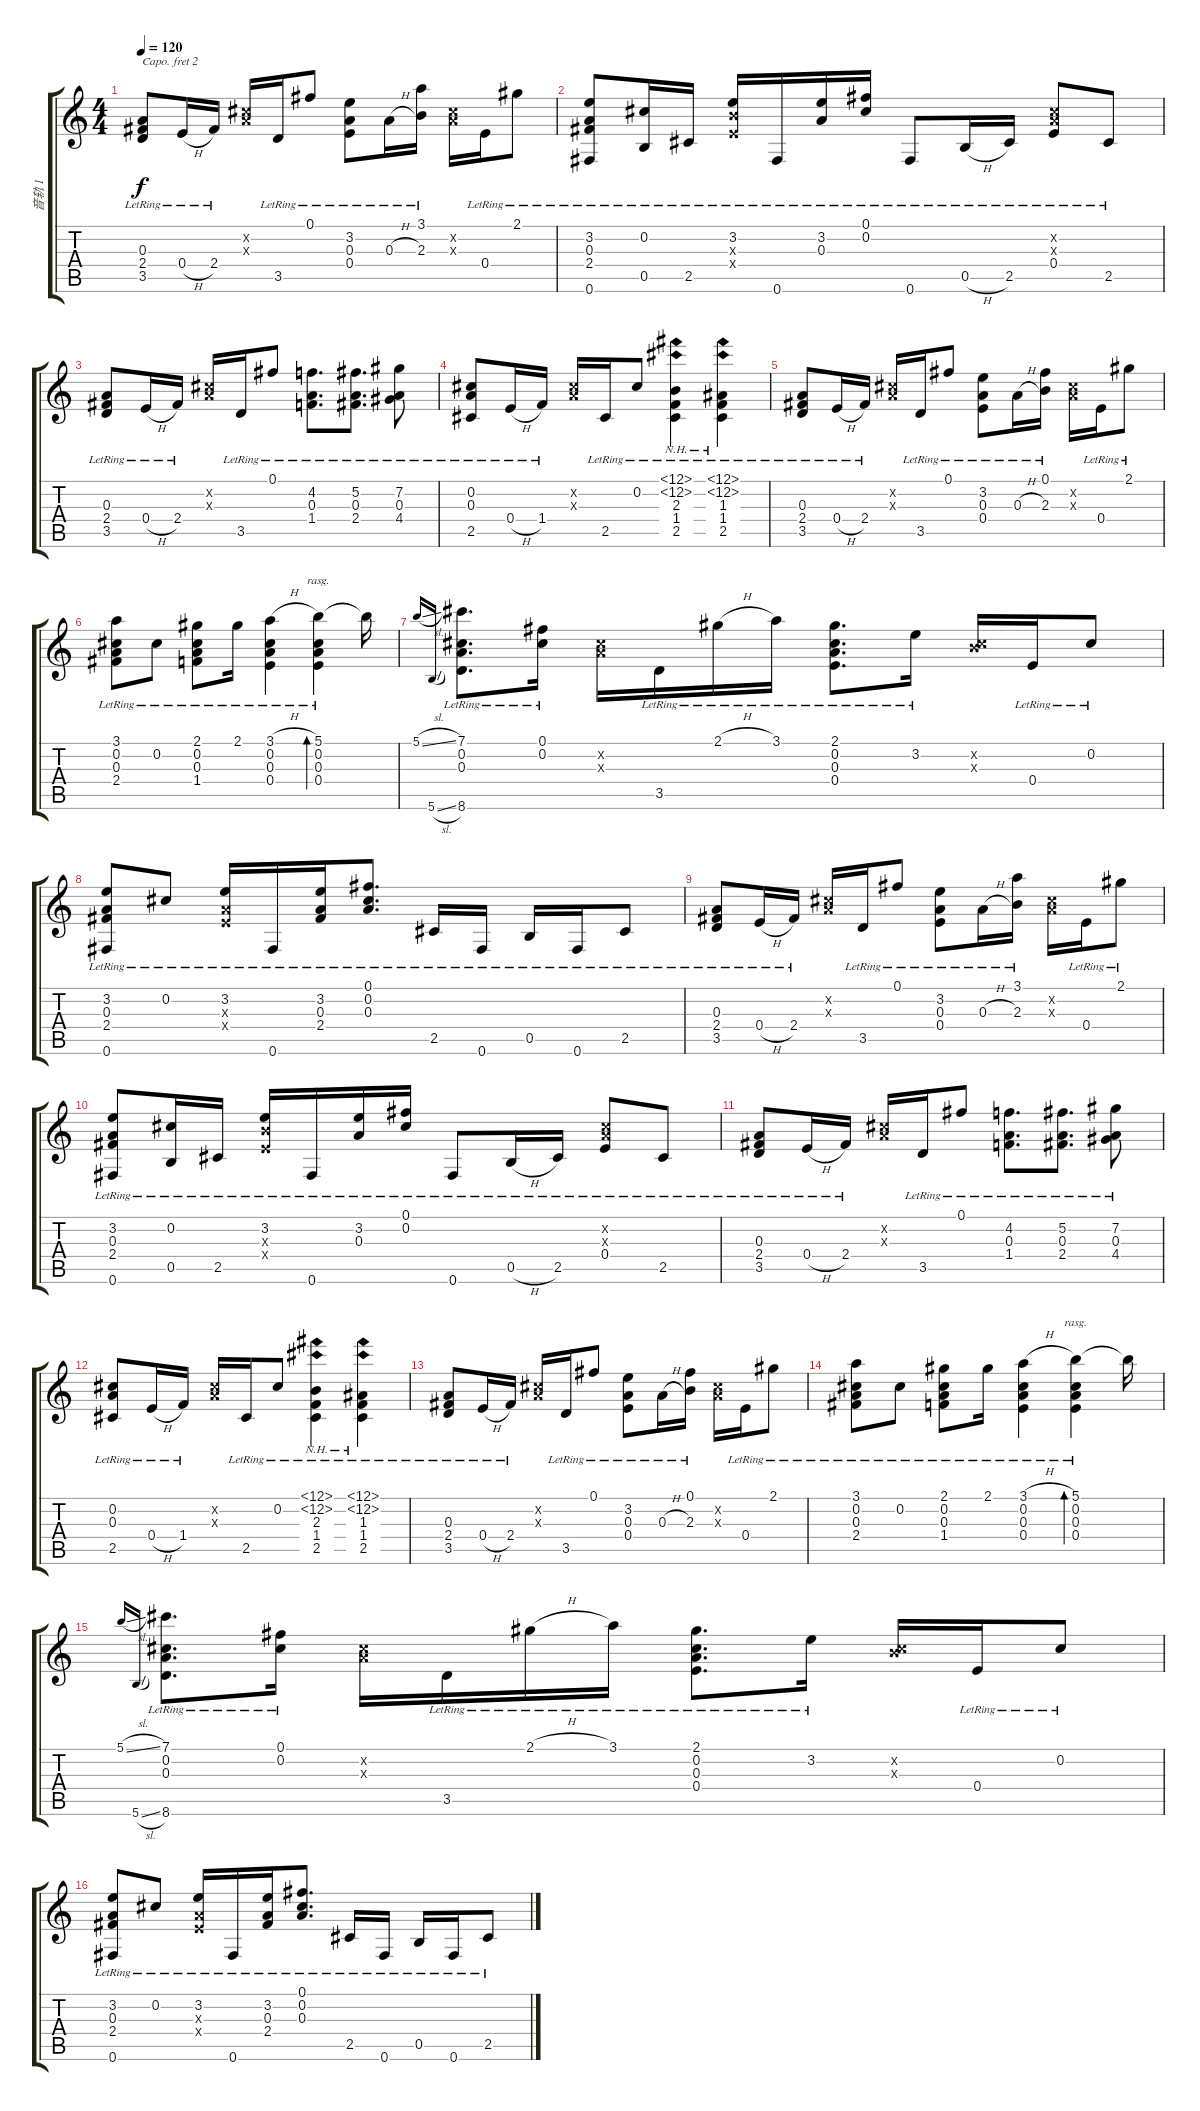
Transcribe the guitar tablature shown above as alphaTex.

\track ("音轨 1" "音轨 1") {instrument acousticguitarsteel}
\staff {score tabs}
\capo 2
\tuning (E4 B3 G3 D3 A2 E2) {hide}
\ts (4 4)
\tempo 120
\clef g2
\ks c
(0.3{lr} 2.4{lr} 3.5{lr}).8{dy f} 0.4{h lr}.16 2.4{lr}.16 (0.2{x} 0.3{x}).16 3.5{lr}.16 0.1{lr}.8 (3.2{lr} 0.3{lr} 0.4{lr}).8 0.3{h lr}.16 (3.1{lr} 2.3{lr}).16 (0.2{x} 0.3{x}).16 0.4{lr}.16 2.1{lr}.8 |
(3.2{lr} 0.3{lr} 2.4{lr} 0.6{lr}).8 (0.2{lr} 0.5{lr}).16 2.5{lr}.16 (3.2{lr} 2.3{x} 0.4{x}).16 0.6{lr}.16 (3.2{lr} 0.3{lr}).16 (0.1{lr} 0.2{lr}).16 0.6{lr}.8 0.5{h lr}.16 2.5{lr}.16 (0.2{x} 0.3{x} 0.4{lr}).8 2.5{lr}.8 |
(0.3{lr} 2.4{lr} 3.5{lr}).8 0.4{h lr}.16 2.4{lr}.16 (0.2{x} 0.3{x}).16 3.5{lr}.16 0.1{lr}.8 (4.2{lr} 0.3{lr} 1.4{lr}).8{d} (5.2{lr} 0.3{lr} 2.4{lr}).8{d} (7.2{lr} 0.3{lr} 4.4{lr}).8 |
(0.2{lr} 0.3{lr} 2.5{lr}).8 0.4{h lr}.16 1.4{lr}.16 (0.2{x} 0.3{x}).16 2.5{lr}.16 0.2{lr}.8 (12.1{nh lr} 12.2{nh lr} 2.3{lr} 1.4{lr} 2.5{lr}).4 (12.1{nh lr} 12.2{nh lr} 1.3{lr} 1.4{lr} 2.5{lr}).4 |
(0.3{lr} 2.4{lr} 3.5{lr}).8 0.4{h lr}.16 2.4{lr}.16 (0.2{x} 0.3{x}).16 3.5{lr}.16 0.1{lr}.8 (3.2{lr} 0.3{lr} 0.4{lr}).8 0.3{h lr}.16 (0.1{lr} 2.3{lr}).16 (0.2{x} 0.3{x}).16 0.4{lr}.16 2.1{lr}.8 |
(3.1{lr} 0.2{lr} 0.3{lr} 2.4{lr}).8 0.2{lr}.8 (2.1{lr} 0.2{lr} 0.3{lr} 1.4{lr}).8 2.1{lr}.16 (3.1{h lr} 0.2{lr} 0.3{lr} 0.4{lr}).4 (5.1{lr} 0.2{lr} 0.3{lr} 0.4{lr}).4{bd 240 rasg ii} 5.1{t}.16 |
5.1{sl}.16{gr onbeat} 5.6{sl}.16{gr onbeat} (7.1{lr} 0.2{lr} 0.3{lr} 8.6{lr}).8{d} (0.1{lr} 0.2{lr}).16 (0.2{x} 0.3{x}).16 3.5{lr}.16 2.1{h lr}.16 3.1{lr}.16 (2.1{lr} 0.2{lr} 0.3{lr} 0.4{lr}).8{d} 3.2{lr}.16 (0.2{x} 2.3{x}).16 0.4{lr}.16 0.2{lr}.8 |
(3.2{lr} 0.3{lr} 2.4{lr} 0.6{lr}).8 0.2{lr}.8 (3.2{lr} 0.3{x} 0.4{x}).16 0.6{lr}.16 (3.2{lr} 0.3{lr} 2.4{lr}).16 (0.1{lr} 0.2{lr} 0.3{lr}).8{d} 2.5{lr}.16 0.6{lr}.16 0.5{lr}.16 0.6{lr}.16 2.5{lr}.8 |
(0.3{lr} 2.4{lr} 3.5{lr}).8 0.4{h lr}.16 2.4{lr}.16 (0.2{x} 0.3{x}).16 3.5{lr}.16 0.1{lr}.8 (3.2{lr} 0.3{lr} 0.4{lr}).8 0.3{h lr}.16 (3.1{lr} 2.3{lr}).16 (0.2{x} 0.3{x}).16 0.4{lr}.16 2.1{lr}.8 |
(3.2{lr} 0.3{lr} 2.4{lr} 0.6{lr}).8 (0.2{lr} 0.5{lr}).16 2.5{lr}.16 (3.2{lr} 2.3{x} 0.4{x}).16 0.6{lr}.16 (3.2{lr} 0.3{lr}).16 (0.1{lr} 0.2{lr}).16 0.6{lr}.8 0.5{h lr}.16 2.5{lr}.16 (0.2{x} 0.3{x} 0.4{lr}).8 2.5{lr}.8 |
(0.3{lr} 2.4{lr} 3.5{lr}).8 0.4{h lr}.16 2.4{lr}.16 (0.2{x} 0.3{x}).16 3.5{lr}.16 0.1{lr}.8 (4.2{lr} 0.3{lr} 1.4{lr}).8{d} (5.2{lr} 0.3{lr} 2.4{lr}).8{d} (7.2{lr} 0.3{lr} 4.4{lr}).8 |
(0.2{lr} 0.3{lr} 2.5{lr}).8 0.4{h lr}.16 1.4{lr}.16 (0.2{x} 0.3{x}).16 2.5{lr}.16 0.2{lr}.8 (12.1{nh lr} 12.2{nh lr} 2.3{lr} 1.4{lr} 2.5{lr}).4 (12.1{nh lr} 12.2{nh lr} 1.3{lr} 1.4{lr} 2.5{lr}).4 |
(0.3{lr} 2.4{lr} 3.5{lr}).8 0.4{h lr}.16 2.4{lr}.16 (0.2{x} 0.3{x}).16 3.5{lr}.16 0.1{lr}.8 (3.2{lr} 0.3{lr} 0.4{lr}).8 0.3{h lr}.16 (0.1{lr} 2.3{lr}).16 (0.2{x} 0.3{x}).16 0.4{lr}.16 2.1{lr}.8 |
(3.1{lr} 0.2{lr} 0.3{lr} 2.4{lr}).8 0.2{lr}.8 (2.1{lr} 0.2{lr} 0.3{lr} 1.4{lr}).8 2.1{lr}.16 (3.1{h lr} 0.2{lr} 0.3{lr} 0.4{lr}).4 (5.1{lr} 0.2{lr} 0.3{lr} 0.4{lr}).4{bd 240 rasg ii} 5.1{t}.16 |
5.1{sl}.16{gr onbeat} 5.6{sl}.16{gr onbeat} (7.1{lr} 0.2{lr} 0.3{lr} 8.6{lr}).8{d} (0.1{lr} 0.2{lr}).16 (0.2{x} 0.3{x}).16 3.5{lr}.16 2.1{h lr}.16 3.1{lr}.16 (2.1{lr} 0.2{lr} 0.3{lr} 0.4{lr}).8{d} 3.2{lr}.16 (0.2{x} 2.3{x}).16 0.4{lr}.16 0.2{lr}.8 |
(3.2{lr} 0.3{lr} 2.4{lr} 0.6{lr}).8 0.2{lr}.8 (3.2{lr} 0.3{x} 0.4{x}).16 0.6{lr}.16 (3.2{lr} 0.3{lr} 2.4{lr}).16 (0.1{lr} 0.2{lr} 0.3{lr}).8{d} 2.5{lr}.16 0.6{lr}.16 0.5{lr}.16 0.6{lr}.16 2.5{lr}.8
